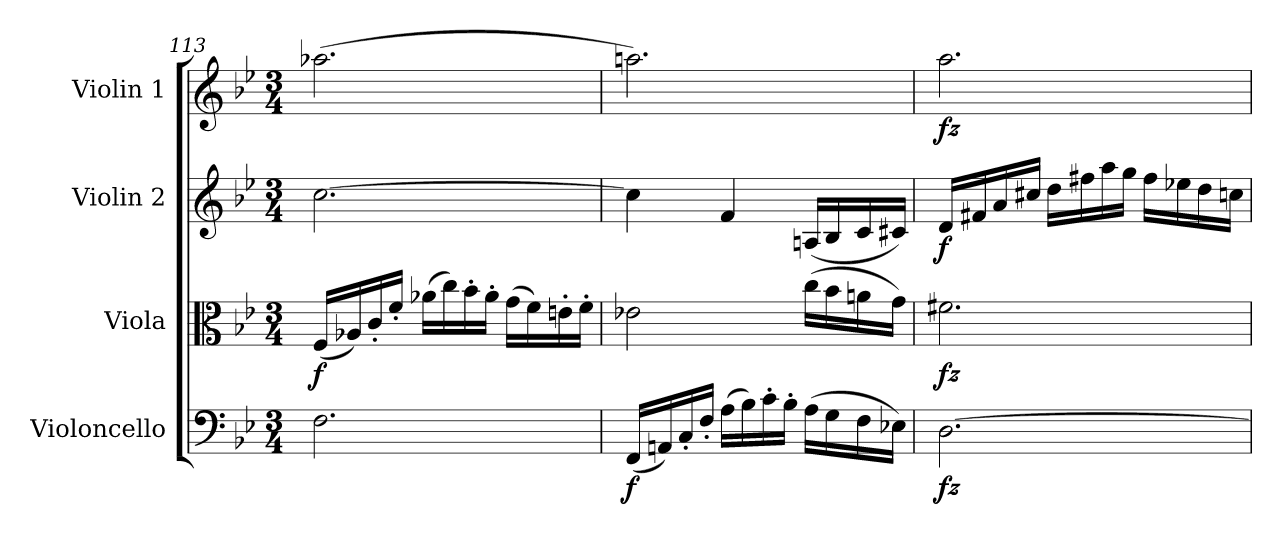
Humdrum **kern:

**kern	**dynam	**kern	**dynam	**kern	**dynam	**kern	**dynam
*part4	*part4	*part3	*part3	*part2	*part2	*part1	*part1
*staff4	*staff4	*staff3	*staff3	*staff2	*staff2	*staff1	*staff1
*I"Violoncello	*	*I"Viola	*	*I"Violin 2	*	*I"Violin 1	*
*I'Vc	*	*I'Vla	*	*I'Vln	*	*I'Vln	*
!!LO:LB:g=z
*clefF4	*	*clefC3	*	*clefG2	*	*clefG2	*
*k[b-e-]	*	*k[b-e-]	*	*k[b-e-]	*	*k[b-e-]	*
*M3/4	*	*M3/4	*	*M3/4	*	*M3/4	*
=113	=113	=113	=113	=113	=113	=113	=113
!	!	!	!LO:DY:b	!	!	!	!
2.F\	.	(16F/LL	f	[2.cc\	.	(2.aa-X\	.
.	.	16A-X/)	.	.	.	.	.
.	.	16c'/	.	.	.	.	.
.	.	16f'/JJ	.	.	.	.	.
.	.	(16a-X\LL	.	.	.	.	.
.	.	16cc\)	.	.	.	.	.
.	.	16b-'\	.	.	.	.	.
.	.	16a-'\JJ	.	.	.	.	.
.	.	(16g\LL	.	.	.	.	.
.	.	16f\)	.	.	.	.	.
.	.	16en'\	.	.	.	.	.
.	.	16f'\JJ	.	.	.	.	.
!!LO:LB:g=z
=114	=114	=114	=114	=114	=114	=114	=114
!	!LO:DY:b	!	!	!	!	!	!
(16FF/LL	f	2e-X\	.	4cc\]	.	2.aan\)	.
16AAn/)	.	.	.	.	.	.	.
16C'/	.	.	.	.	.	.	.
16F'/JJ	.	.	.	.	.	.	.
(16A\LL	.	.	.	4f/	.	.	.
16B-\)	.	.	.	.	.	.	.
16c'\	.	.	.	.	.	.	.
16B-'\JJ	.	.	.	.	.	.	.
(16A\LL	.	(16cc\LL	.	(16An/LL	.	.	.
16G\	.	16b-\	.	16B-/	.	.	.
16F\	.	16an\	.	16c/	.	.	.
16E-X\JJ)	.	16g\JJ)	.	16c#X/JJ)	.	.	.
=115	=115	=115	=115	=115	=115	=115	=115
!	!LO:DY:b	!	!LO:DY:b	!	!LO:DY:b	!	!LO:DY:b
[2.D\	fz	2.f#X\	fz	16d/LL	f	2.aa\	fz
.	.	.	.	16f#X/	.	.	.
.	.	.	.	16a/	.	.	.
.	.	.	.	16cc#X/JJ	.	.	.
.	.	.	.	16dd\LL	.	.	.
.	.	.	.	16ff#X\	.	.	.
.	.	.	.	16aa\	.	.	.
.	.	.	.	16gg\JJ	.	.	.
.	.	.	.	16ff#\LL	.	.	.
.	.	.	.	16ee-X\	.	.	.
.	.	.	.	16dd\	.	.	.
.	.	.	.	16ccn\JJ	.	.	.
=	=	=	=	=	=	=	=
*-	*-	*-	*-	*-	*-	*-	*-
